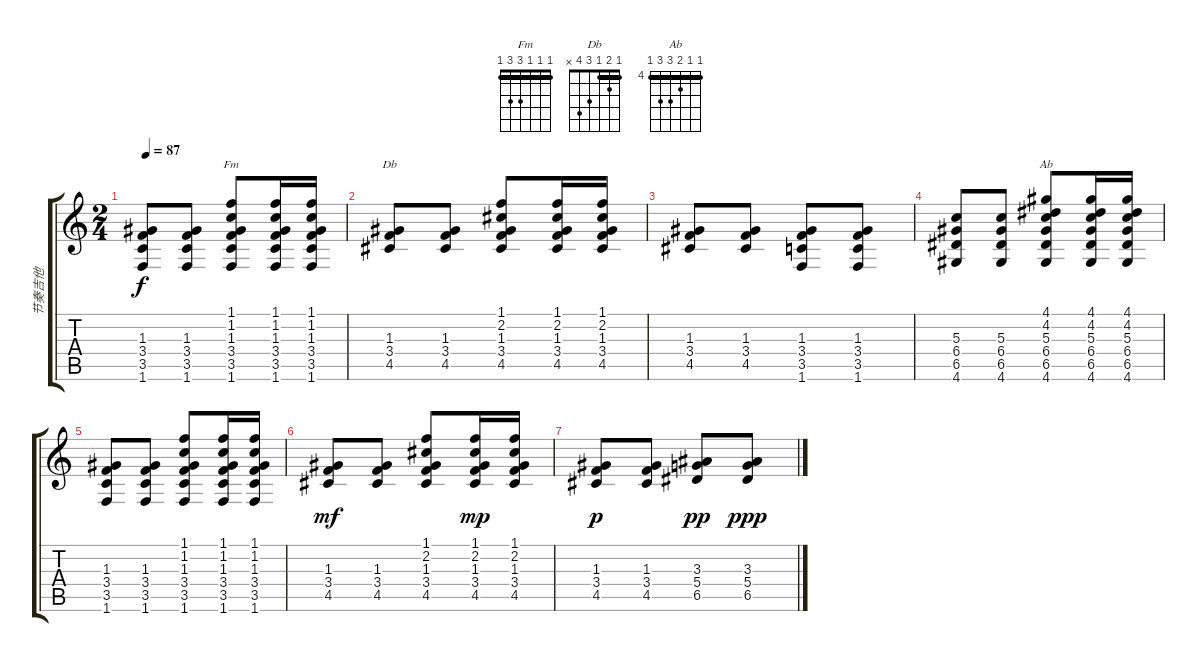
\track ("节奏吉他" "节奏吉他") {instrument acousticguitarsteel}
\staff {score tabs}
\tuning (E4 B3 G3 D3 A2 E2) {hide}
\chord ("Fm" 1 1 1 3 3 1) {barre 1}
\chord ("Db" 1 2 1 3 4 x) {barre 1}
\chord ("Ab" 4 4 5 6 6 4) {firstfret 4 barre 4}
\ts (2 4)
\tempo 87
\clef g2
\ks c
(1.3 3.4 3.5 1.6).8{dy f} (1.3 3.4 3.5 1.6).8 (1.1 1.2 1.3 3.4 3.5 1.6).8{ch "Fm"} (1.1 1.2 1.3 3.4 3.5 1.6).16 (1.1 1.2 1.3 3.4 3.5 1.6).16 |
(1.3 3.4 4.5).8{ch "Db"} (1.3 3.4 4.5).8 (1.1 2.2 1.3 3.4 4.5).8 (1.1 2.2 1.3 3.4 4.5).16 (1.1 2.2 1.3 3.4 4.5).16 |
(1.3 3.4 4.5).8 (1.3 3.4 4.5).8 (1.3 3.4 3.5 1.6).8 (1.3 3.4 3.5 1.6).8 |
(5.3 6.4 6.5 4.6).8 (5.3 6.4 6.5 4.6).8 (4.1 4.2 5.3 6.4 6.5 4.6).8{ch "Ab"} (4.1 4.2 5.3 6.4 6.5 4.6).16 (4.1 4.2 5.3 6.4 6.5 4.6).16 |
(1.3 3.4 3.5 1.6).8 (1.3 3.4 3.5 1.6).8 (1.1 1.2 1.3 3.4 3.5 1.6).8 (1.1 1.2 1.3 3.4 3.5 1.6).16 (1.1 1.2 1.3 3.4 3.5 1.6).16 |
(1.3 3.4 4.5).8{dy mf} (1.3 3.4 4.5).8 (1.1 2.2 1.3 3.4 4.5).8 (1.1 2.2 1.3 3.4 4.5).16{dy mp} (1.1 2.2 1.3 3.4 4.5).16 |
(1.3 3.4 4.5).8{dy p} (1.3 3.4 4.5).8 (3.3 5.4 6.5).8{dy pp} (3.3 5.4 6.5).8{dy ppp}
